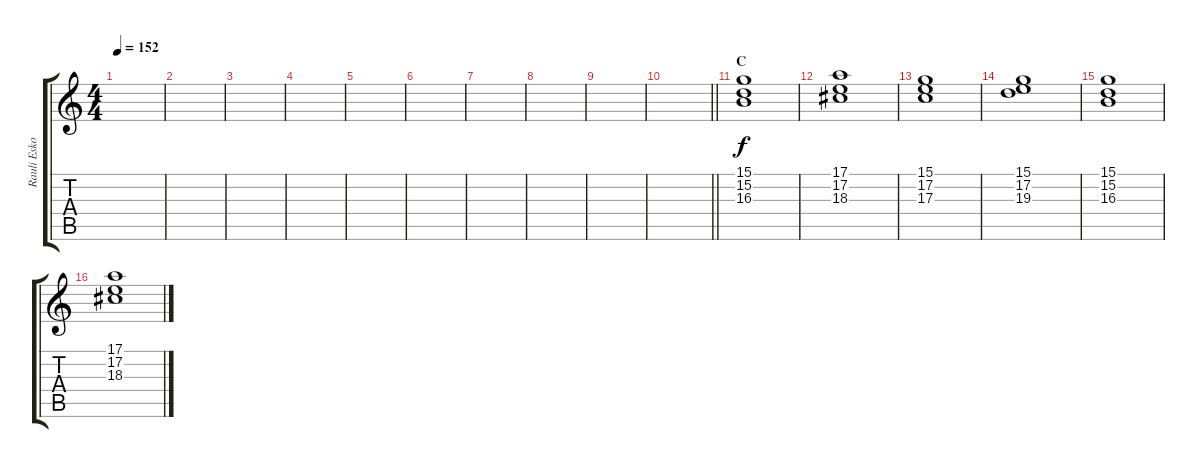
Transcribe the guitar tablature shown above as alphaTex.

\track ("Rauli Eskolin" "Rauli Esko") {instrument stringensemble1}
\staff {score tabs}
\tuning (E4 B3 G3 D3 A2 E2) {hide}
\ts (4 4)
\tempo 152
\clef g2
\ks aminor
|
|
|
|
|
|
|
|
|
\barLineRight lightlight
|
\section ("" "C")
(15.1 15.2 16.3).1 |
(17.1 17.2 18.3).1 |
(15.1 17.2 17.3).1 |
(15.1 17.2 19.3).1 |
(15.1 15.2 16.3).1 |
(17.1 17.2 18.3).1
